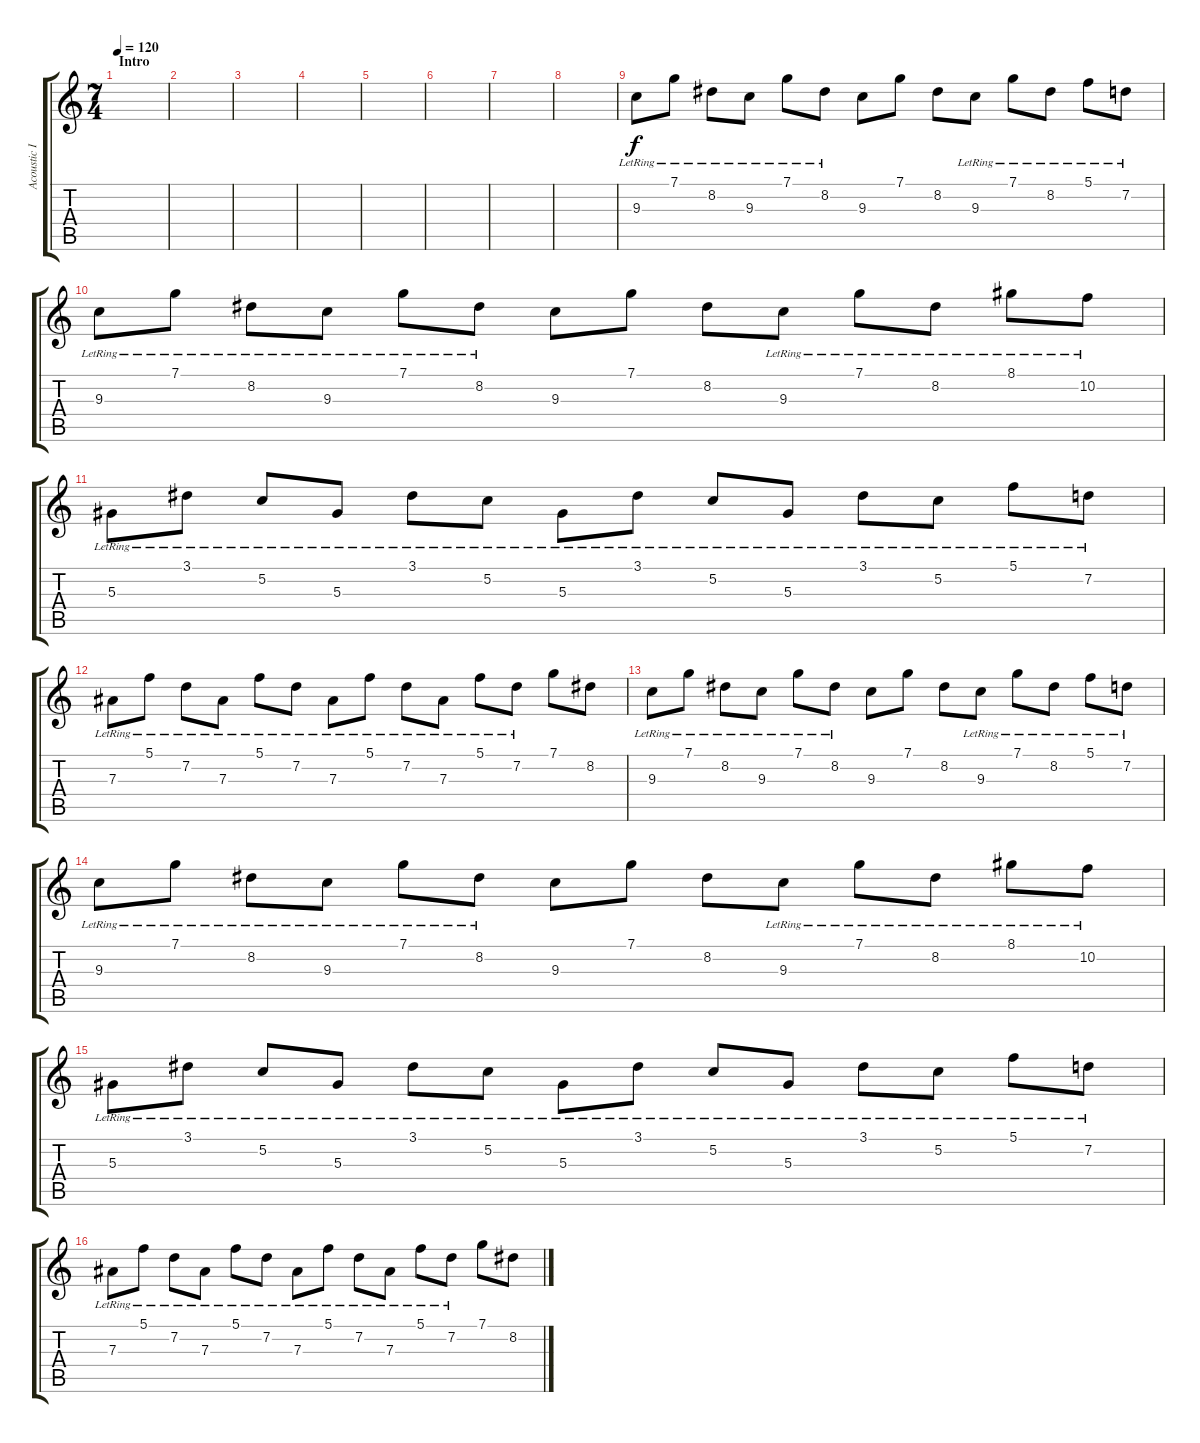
\track ("Acoustic II / Jack" "Acoustic I") {instrument acousticguitarsteel}
\staff {score tabs}
\tuning (C4 G3 Eb3 Bb2 F2 C2) {hide}
\ts (7 4)
\section ("" "Intro")
\tempo 120
\clef g2
\ks c
|
|
|
|
|
|
|
|
9.3{lr}.8 7.1{lr}.8 8.2{lr}.8 9.3{lr}.8 7.1{lr}.8 8.2{lr}.8 9.3.8 7.1.8 8.2.8 9.3{lr}.8 7.1{lr}.8 8.2{lr}.8 5.1{lr}.8 7.2{lr}.8 |
9.3{lr}.8 7.1{lr}.8 8.2{lr}.8 9.3{lr}.8 7.1{lr}.8 8.2{lr}.8 9.3.8 7.1.8 8.2.8 9.3{lr}.8 7.1{lr}.8 8.2{lr}.8 8.1{lr}.8 10.2{lr}.8 |
5.3{lr}.8 3.1{lr}.8 5.2{lr}.8 5.3{lr}.8 3.1{lr}.8 5.2{lr}.8 5.3{lr}.8 3.1{lr}.8 5.2{lr}.8 5.3{lr}.8 3.1{lr}.8 5.2{lr}.8 5.1{lr}.8 7.2{lr}.8 |
7.3{lr}.8 5.1{lr}.8 7.2{lr}.8 7.3{lr}.8 5.1{lr}.8 7.2{lr}.8 7.3{lr}.8 5.1{lr}.8 7.2{lr}.8 7.3{lr}.8 5.1{lr}.8 7.2{lr}.8 7.1.8 8.2.8 |
9.3{lr}.8 7.1{lr}.8 8.2{lr}.8 9.3{lr}.8 7.1{lr}.8 8.2{lr}.8 9.3.8 7.1.8 8.2.8 9.3{lr}.8 7.1{lr}.8 8.2{lr}.8 5.1{lr}.8 7.2{lr}.8 |
9.3{lr}.8 7.1{lr}.8 8.2{lr}.8 9.3{lr}.8 7.1{lr}.8 8.2{lr}.8 9.3.8 7.1.8 8.2.8 9.3{lr}.8 7.1{lr}.8 8.2{lr}.8 8.1{lr}.8 10.2{lr}.8 |
5.3{lr}.8 3.1{lr}.8 5.2{lr}.8 5.3{lr}.8 3.1{lr}.8 5.2{lr}.8 5.3{lr}.8 3.1{lr}.8 5.2{lr}.8 5.3{lr}.8 3.1{lr}.8 5.2{lr}.8 5.1{lr}.8 7.2{lr}.8 |
7.3{lr}.8 5.1{lr}.8 7.2{lr}.8 7.3{lr}.8 5.1{lr}.8 7.2{lr}.8 7.3{lr}.8 5.1{lr}.8 7.2{lr}.8 7.3{lr}.8 5.1{lr}.8 7.2{lr}.8 7.1.8 8.2.8
